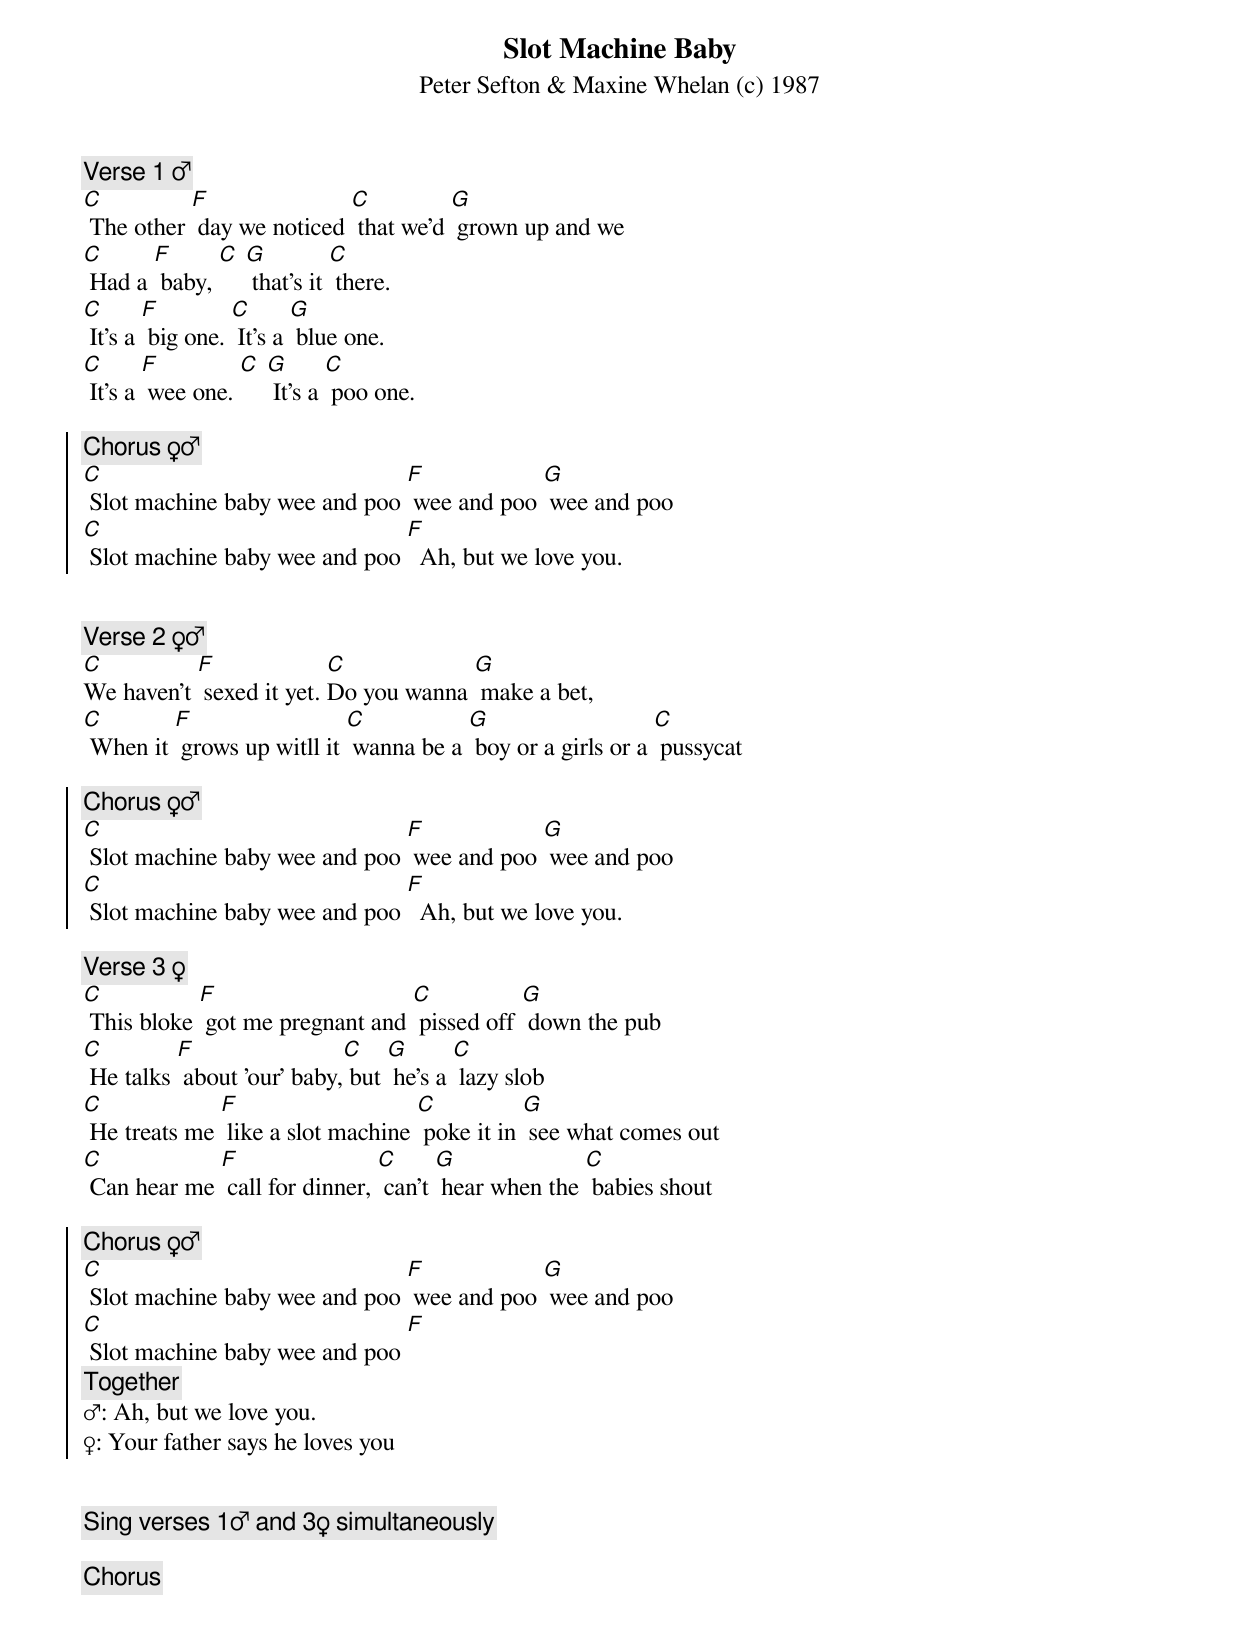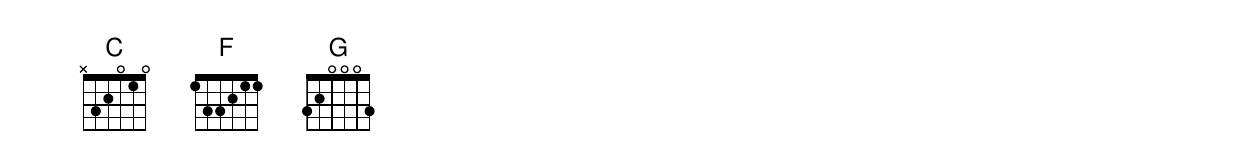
{title: Slot Machine Baby}
{st: Peter Sefton & Maxine Whelan (c) 1987}
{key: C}

{c: Verse 1 ♂}
[C] The other [F] day we noticed [C] that we'd [G] grown up and we
[C] Had a [F] baby, [C] [G] that's it [C] there.
[C] It's a [F] big one. [C] It's a [G] blue one.
[C] It's a [F] wee one. [C] [G] It's a [C] poo one.

{soc}
{c: Chorus ♀♂}
[C] Slot machine baby wee and poo [F] wee and poo [G] wee and poo
[C] Slot machine baby wee and poo [F]  Ah, but we love you.
{eoc}


{c: Verse 2 ♀♂}
[C]We haven't [F] sexed it yet. [C]Do you wanna [G] make a bet,
[C] When it [F] grows up witll it [C] wanna be a [G] boy or a girls or a [C] pussycat

{soc}
{c: Chorus ♀♂}
[C] Slot machine baby wee and poo [F] wee and poo [G] wee and poo
[C] Slot machine baby wee and poo [F]  Ah, but we love you.
{eoc}

{c: Verse 3 ♀}
[C] This bloke [F] got me pregnant and [C] pissed off [G] down the pub
[C] He talks [F] about 'our' baby,[C] but [G] he's a [C] lazy slob
[C] He treats me [F] like a slot machine [C] poke it in [G] see what comes out
[C] Can hear me [F] call for dinner, [C] can't [G] hear when the [C] babies shout

{soc}
{c: Chorus ♀♂}
[C] Slot machine baby wee and poo [F] wee and poo [G] wee and poo
[C] Slot machine baby wee and poo [F]
{c: Together}
♂: Ah, but we love you.
♀: Your father says he loves you
{eoc}


{c: Sing verses 1♂ and 3♀ simultaneously}

{c: Chorus}
